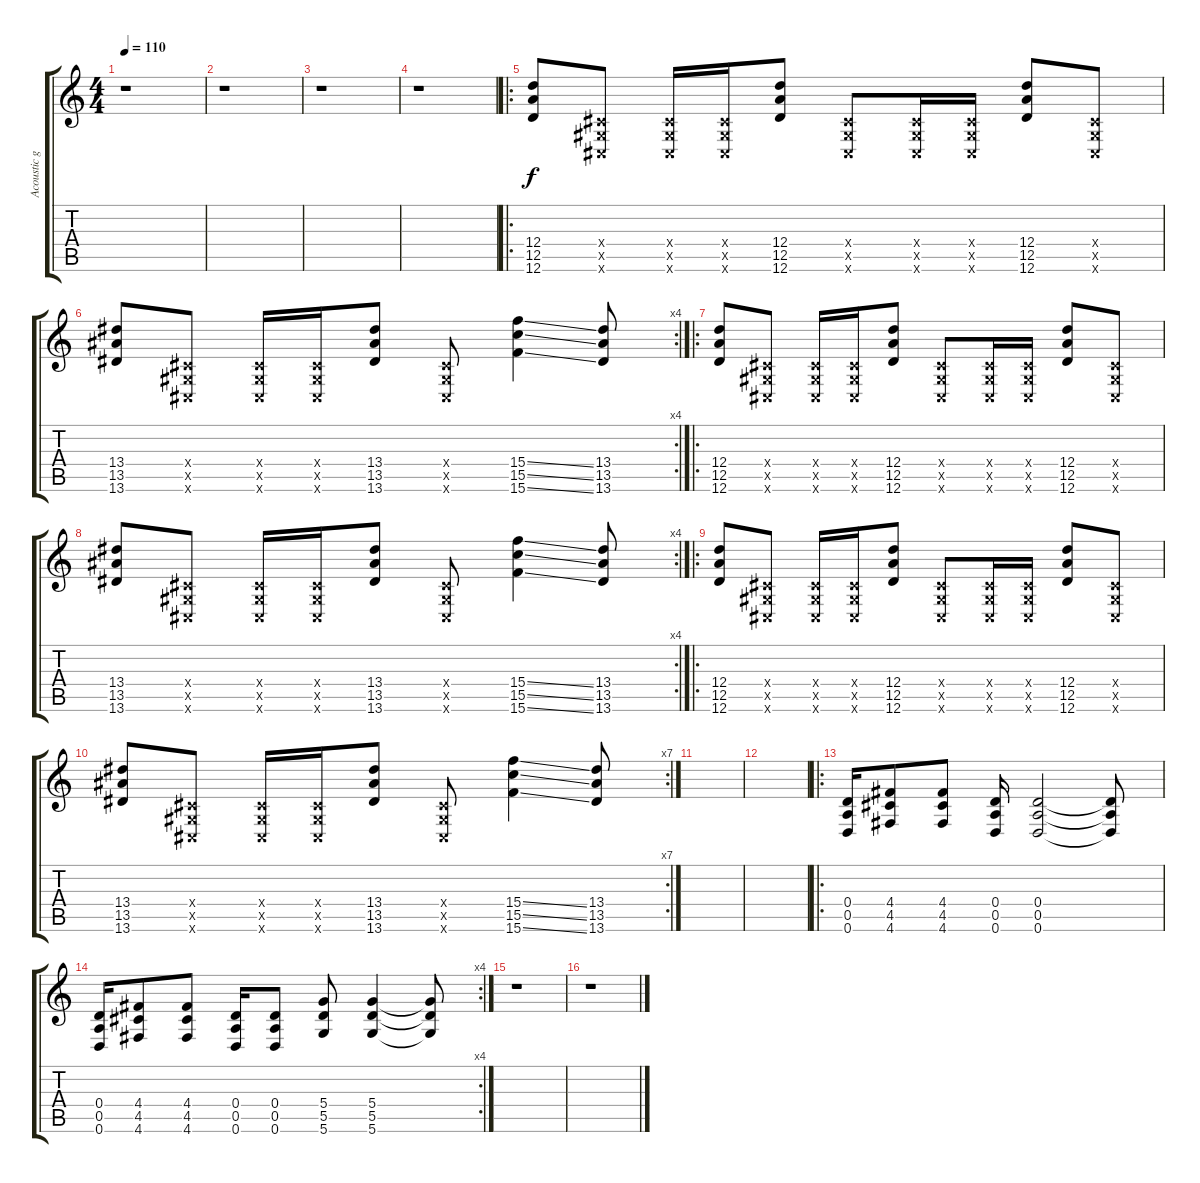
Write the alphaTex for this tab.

\track ("Acoustic guitar" "Acoustic g") {instrument acousticguitarsteel}
\staff {score tabs}
\tuning (E4 B3 G3 D3 A2 D2) {hide}
\ts (4 4)
\tempo 110
\clef g2
\ks c
r.1{dy f instrument acousticguitarsteel} |
r.1 |
r.1 |
r.1 |
\ro
(12.4 12.5 12.6).8 (-1.4{x} -1.5{x} -1.6{x}).8 (-1.4{x} -1.5{x} -1.6{x}).16 (-1.4{x} -1.5{x} -1.6{x}).16 (12.4 12.5 12.6).8 (-1.4{x} -1.5{x} -1.6{x}).8 (-1.4{x} -1.5{x} -1.6{x}).16 (-1.4{x} -1.5{x} -1.6{x}).16 (12.4 12.5 12.6).8 (-1.4{x} -1.5{x} -1.6{x}).8 |
\rc 4
(13.4 13.5 13.6).8 (-1.4{x} -1.5{x} -1.6{x}).8 (-1.4{x} -1.5{x} -1.6{x}).16 (-1.4{x} -1.5{x} -1.6{x}).16 (13.4 13.5 13.6).8 (-1.4{x} -1.5{x} -1.6{x}).8 (15.4{ss} 15.5{ss} 15.6{ss}).4 (13.4 13.5 13.6).8 |
\ro
(12.4 12.5 12.6).8 (-1.4{x} -1.5{x} -1.6{x}).8 (-1.4{x} -1.5{x} -1.6{x}).16 (-1.4{x} -1.5{x} -1.6{x}).16 (12.4 12.5 12.6).8 (-1.4{x} -1.5{x} -1.6{x}).8 (-1.4{x} -1.5{x} -1.6{x}).16 (-1.4{x} -1.5{x} -1.6{x}).16 (12.4 12.5 12.6).8 (-1.4{x} -1.5{x} -1.6{x}).8 |
\rc 4
(13.4 13.5 13.6).8 (-1.4{x} -1.5{x} -1.6{x}).8 (-1.4{x} -1.5{x} -1.6{x}).16 (-1.4{x} -1.5{x} -1.6{x}).16 (13.4 13.5 13.6).8 (-1.4{x} -1.5{x} -1.6{x}).8 (15.4{ss} 15.5{ss} 15.6{ss}).4 (13.4 13.5 13.6).8 |
\ro
(12.4 12.5 12.6).8 (-1.4{x} -1.5{x} -1.6{x}).8 (-1.4{x} -1.5{x} -1.6{x}).16 (-1.4{x} -1.5{x} -1.6{x}).16 (12.4 12.5 12.6).8 (-1.4{x} -1.5{x} -1.6{x}).8 (-1.4{x} -1.5{x} -1.6{x}).16 (-1.4{x} -1.5{x} -1.6{x}).16 (12.4 12.5 12.6).8 (-1.4{x} -1.5{x} -1.6{x}).8 |
\rc 7
(13.4 13.5 13.6).8 (-1.4{x} -1.5{x} -1.6{x}).8 (-1.4{x} -1.5{x} -1.6{x}).16 (-1.4{x} -1.5{x} -1.6{x}).16 (13.4 13.5 13.6).8 (-1.4{x} -1.5{x} -1.6{x}).8 (15.4{ss} 15.5{ss} 15.6{ss}).4 (13.4 13.5 13.6).8 |
|
|
\ro
(0.4 0.5 0.6).16 (4.4 4.5 4.6).8 (4.4 4.5 4.6).8 (0.4 0.5 0.6).16 (0.4 0.5 0.6).2 (0.4{t} 0.5{t} 0.6{t}).8 |
\rc 4
(0.4 0.5 0.6).16 (4.4 4.5 4.6).8 (4.4 4.5 4.6).8 (0.4 0.5 0.6).16 (0.4 0.5 0.6).8 (5.4 5.5 5.6).8 (5.4 5.5 5.6).4 (5.4{t} 5.5{t} 5.6{t}).8 |
r.1 |
r.1
